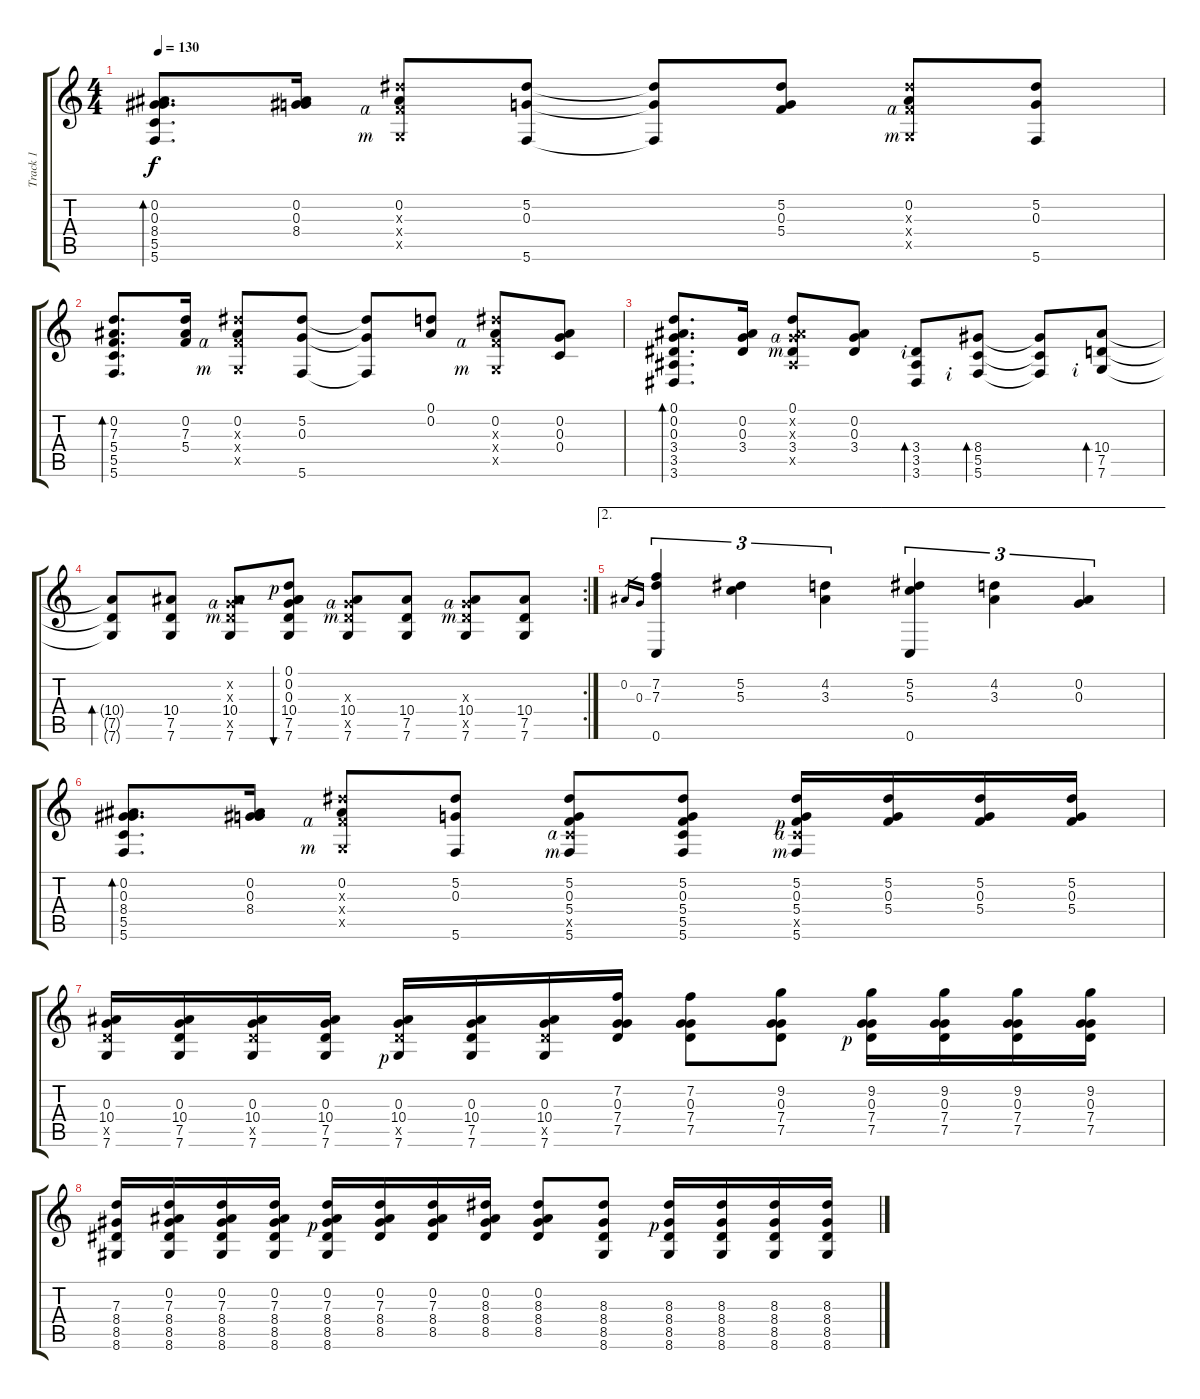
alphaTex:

\track ("Track 1" "Track 1") {instrument acousticguitarsteel}
\staff {score tabs}
\tuning (D4 Bb3 G3 C3 G2 C2) {hide}
\ts (4 4)
\tempo 130
\clef g2
\ks c
(0.2 0.3 8.4 5.5 5.6).8{d bd 480 dy f} (0.2 0.3 8.4).16 (0.2 8.3{x} 5.4{x rf 4} 0.5{x rf 3}).8 (5.2 0.3 5.6).8 (5.2{t} 0.3{t} 5.6{t}).8 (5.2 0.3 5.4).8 (0.2 8.3{x} 5.4{x rf 4} 0.5{x rf 3}).8 (5.2 0.3 5.6).8 |
(0.2 7.3 5.4 5.5 5.6).8{d bd 480} (0.2 7.3 5.4).16 (0.2 8.3{x} 5.4{x rf 4} 0.5{x rf 3}).8 (5.2 0.3 5.6).8 (5.2{t} 0.3{t} 5.6{t}).8 (0.1 0.2).8 (0.2 8.3{x} 5.4{x rf 4} 0.5{x rf 3}).8 (0.2 0.3 0.4).8 |
(0.1 0.2 0.3 3.4 3.5 3.6).8{d bd 480} (0.2 0.3 3.4).16 (0.1 0.2{x} 0.3{x rf 4} 3.4{rf 3} 3.5{x}).8 (0.2 0.3 3.4).8 (3.4{rf 2} 3.5 3.6).8{bd 30} (8.4 5.5 5.6{rf 2}).8{bd 30} (8.4{t} 5.5{t} 5.6{t}).8 (10.4 7.5 7.6{rf 2}).8{bd 30} |
\rc 2
(10.4{t} 7.5{t} 7.6{t}).8{bd 30} (10.4 7.5 7.6).8 (0.2{x} 0.3{x rf 4} 10.4 7.5{x rf 3} 7.6).8 (0.1{rf 1} 0.2 0.3 10.4 7.5 7.6).8{bu 480} (0.3{x rf 4} 10.4 7.5{x rf 3} 7.6).8 (10.4 7.5 7.6).8 (0.3{x rf 4} 10.4 7.5{x rf 3} 7.6).8 (10.4 7.5 7.6).8 |
\ae 2
0.2.16{gr} 0.3.16{gr} (7.2 7.3 0.6).4{tu (3 2)} (5.2 5.3).4{tu (3 2)} (4.2 3.3).4{tu (3 2)} (5.2 5.3 0.6).4{tu (3 2)} (4.2 3.3).4{tu (3 2)} (0.2 0.3).4{tu (3 2)} |
(0.2 0.3 8.4 5.5 5.6).8{d bd 480} (0.2 0.3 8.4).16 (0.2 8.3{x} 5.4{x rf 4} 0.5{x rf 3}).8 (5.2 0.3 5.6).8 (5.2 0.3 5.4 5.5{x rf 4} 5.6{rf 3}).8 (5.2 0.3 5.4 5.5 5.6).8 (5.2 0.3 5.4{rf 1} 5.5{x rf 4} 5.6{rf 3}).16 (5.2 0.3 5.4).16 (5.2 0.3 5.4).16 (5.2 0.3 5.4).16 |
(0.3 10.4 7.5{x} 7.6).16 (0.3 10.4 7.5 7.6).16 (0.3 10.4 7.5{x} 7.6).16 (0.3 10.4 7.5 7.6).16 (0.3 10.4 7.5{x} 7.6{rf 1}).16 (0.3 10.4 7.5 7.6).16 (0.3 10.4 7.5{x} 7.6).16 (7.2 0.3 7.4 7.5).16 (7.2 0.3 7.4 7.5).8 (9.2 0.3 7.4 7.5).8 (9.2 0.3 7.4 7.5{rf 1}).16 (9.2 0.3 7.4 7.5).16 (9.2 0.3 7.4 7.5).16 (9.2 0.3 7.4 7.5).16 |
(7.3 8.4 8.5 8.6).16 (0.2 7.3 8.4 8.5 8.6).16 (0.2 7.3 8.4 8.5 8.6).16 (0.2 7.3 8.4 8.5 8.6).16 (0.2 7.3 8.4{rf 1} 8.5 8.6).16 (0.2 7.3 8.4 8.5).16 (0.2 7.3 8.4 8.5).16 (0.2 8.3 8.4 8.5).16 (0.2 8.3 8.4 8.5).8 (8.3 8.4 8.5 8.6).8 (8.3 8.4{rf 1} 8.5 8.6).16 (8.3 8.4 8.5 8.6).16 (8.3 8.4 8.5 8.6).16 (8.3 8.4 8.5 8.6).16
